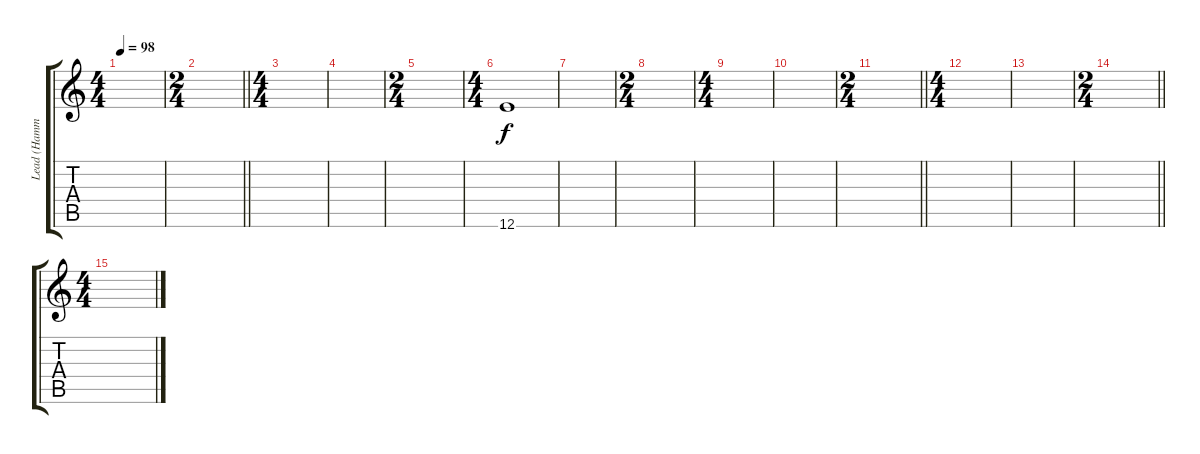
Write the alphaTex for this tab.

\track ("Lead (Hammet)" "Lead (Hamm") {instrument distortionguitar}
\staff {score tabs}
\tuning (E4 B3 G3 D3 A2 E2) {hide}
\ts (4 4)
\tempo 98
\clef g2
\ks c
|
\ts (2 4)
\barLineRight lightlight
|
\ts (4 4)
|
|
\ts (2 4)
|
\ts (4 4)
12.6.1 |
|
\ts (2 4)
|
\ts (4 4)
|
|
\ts (2 4)
\barLineRight lightlight
|
\ts (4 4)
|
|
\ts (2 4)
\barLineRight lightlight
|
\ts (4 4)
